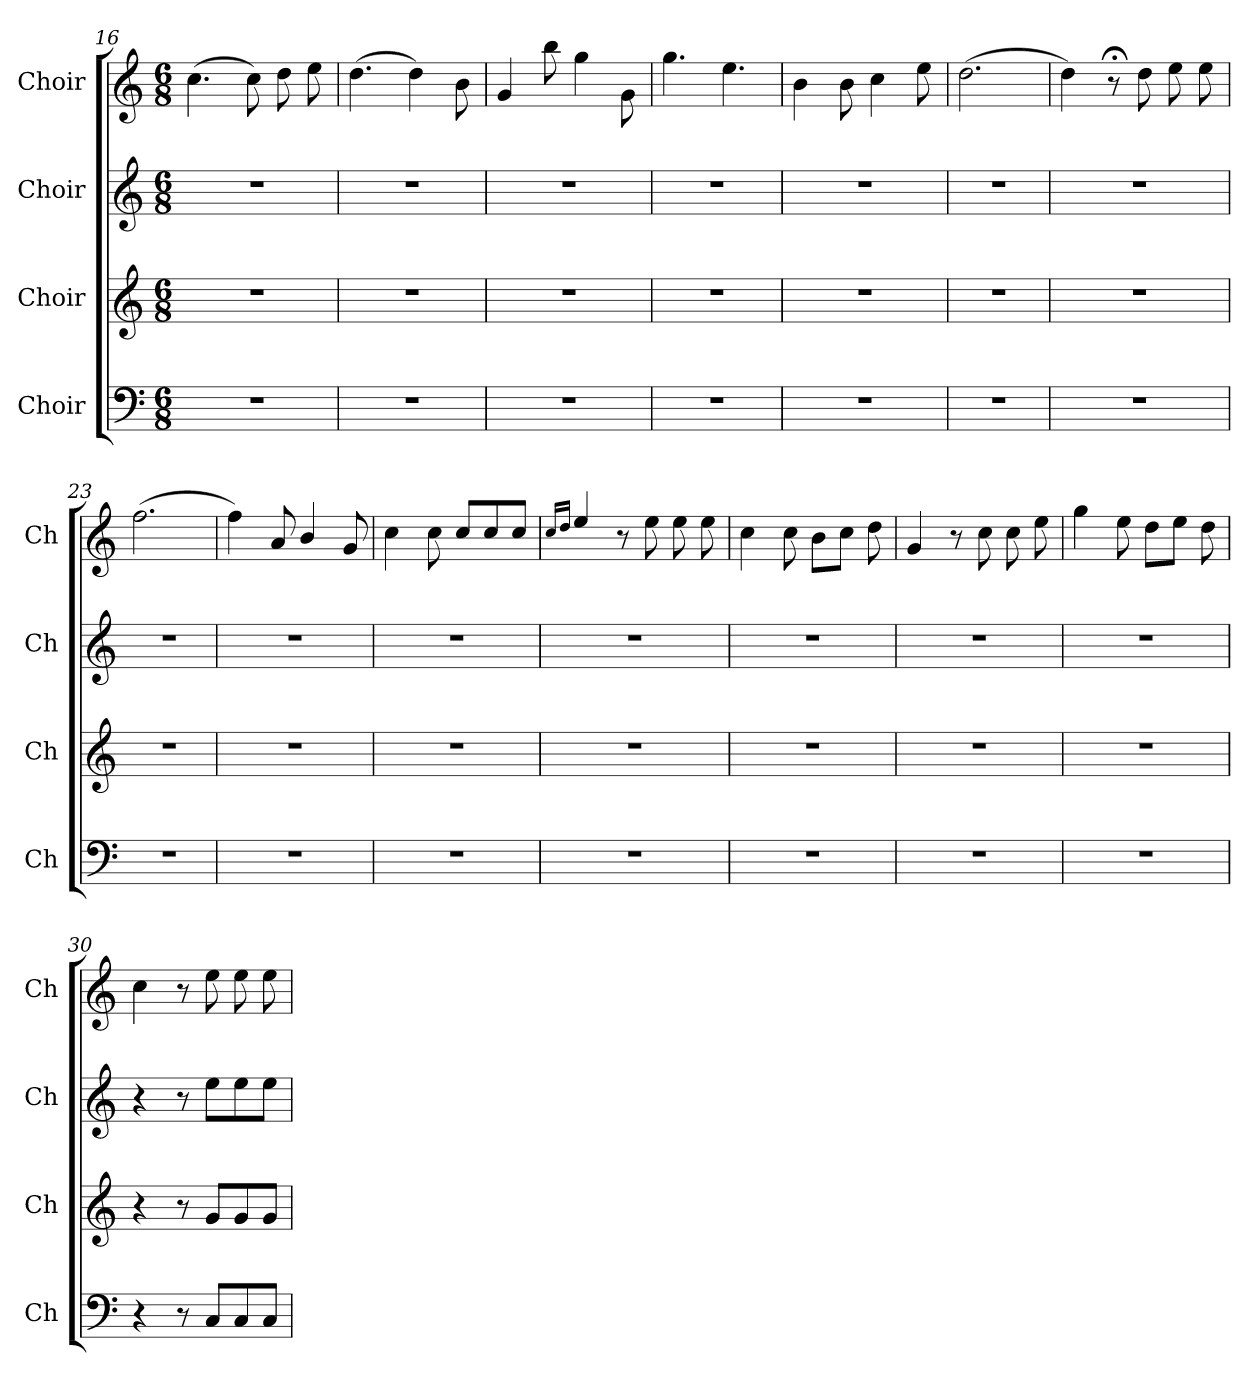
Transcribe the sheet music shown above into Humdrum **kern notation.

**kern	**kern	**kern	**kern
*part4	*part3	*part2	*part1
*staff4	*staff3	*staff2	*staff1
*I"Choir	*I"Choir	*I"Choir	*I"Choir
*I'Ch	*I'Ch	*I'Ch	*I'Ch
!!LO:LB:g=z
*clefF4	*clefG2	*clefG2	*clefG2
*k[]	*k[]	*k[]	*k[]
*M6/8	*M6/8	*M6/8	*M6/8
=16	=16	=16	=16
2.r	2.r	2.r	(>4.cc\
.	.	.	8cc\)
.	.	.	8dd\
.	.	.	8ee\
=17	=17	=17	=17
2.r	2.r	2.r	(>4.dd\
.	.	.	4dd\)
.	.	.	8b\
=18	=18	=18	=18
2.r	2.r	2.r	4g/
.	.	.	8bb!\
.	.	.	4gg!\
.	.	.	8g\
=19	=19	=19	=19
2.r	2.r	2.r	4.gg\
.	.	.	4.ee\
=20	=20	=20	=20
2.r	2.r	2.r	4b\
.	.	.	8b\
.	.	.	4cc\
.	.	.	8ee\
!!LO:LB:g=z
=21	=21	=21	=21
2.r	2.r	2.r	(>2.dd\
=22	=22	=22	=22
2.r	2.r	2.r	4dd\)
.	.	.	8r;<
.	.	.	8dd\
.	.	.	8ee\
.	.	.	8ee\
=23	=23	=23	=23
2.r	2.r	2.r	(>2.ff\
=24	=24	=24	=24
2.r	2.r	2.r	4ff\)
.	.	.	8a/
.	.	.	4b/
.	.	.	8g/
=25	=25	=25	=25
2.r	2.r	2.r	4cc\
.	.	.	8cc\
.	.	.	8cc!/L
.	.	.	8cc!/
.	.	.	8cc!/J
!!LO:PB:g=z
=26	=26	=26	=26
.	.	.	16qqcc/LL
.	.	.	16qqdd/JJ
2.r	2.r	2.r	4ee!/
.	.	.	8r
.	.	.	8ee\
.	.	.	8ee\
.	.	.	8ee\
=27	=27	=27	=27
2.r	2.r	2.r	4cc\
.	.	.	8cc\
.	.	.	8b\L
.	.	.	8cc\J
.	.	.	8dd\
=28	=28	=28	=28
2.r	2.r	2.r	4g/
.	.	.	8r
.	.	.	8cc\
.	.	.	8cc\
.	.	.	8ee\
=29	=29	=29	=29
2.r	2.r	2.r	4gg\
.	.	.	8ee\
.	.	.	8dd\L
.	.	.	8ee\J
.	.	.	8dd\
!!LO:LB:g=z
=30	=30	=30	=30
4r	4r	4r	4cc\
8r	8r	8r	8r
8C/L	8g/L	8ee\L	8ee\
8C/	8g/	8ee\	8ee\
8C/J	8g/J	8ee\J	8ee\
=	=	=	=
*-	*-	*-	*-
